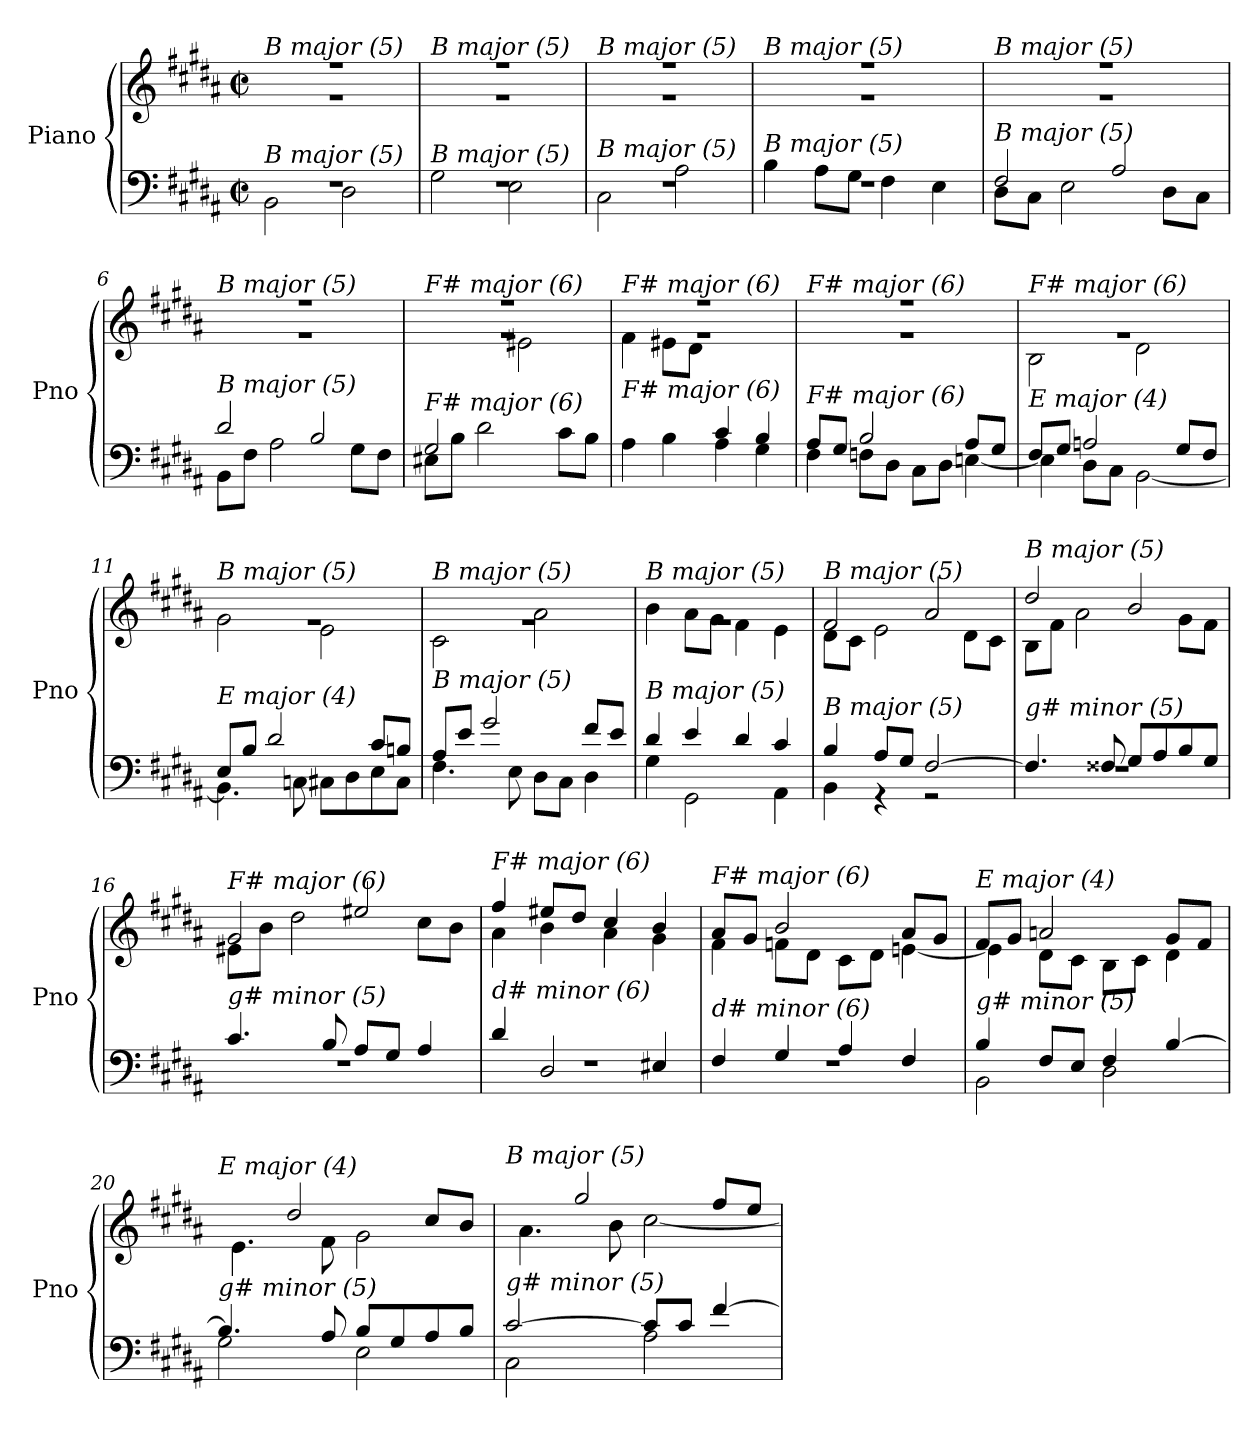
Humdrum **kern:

**kern	**kern
*part1	*part1
*staff2	*staff1
*I"Piano	*
*I'Pno	*
*clefF4	*clefG2
*k[f#c#g#d#a#]	*k[f#c#g#d#a#]
*M2/2	*M2/2
*met(c|)	*met(c|)
=1	=1
*^	*^
!	!	!LO:TX:i:t=B major (5)	!
!LO:TX:i:t=B major (5)	!	!	!
1rF	2BB\	1rg	1rff
.	2D#\	.	.
=2	=2	=2	=2
!	!	!LO:TX:i:t=B major (5)	!
!LO:TX:i:t=B major (5)	!	!	!
1rF	2G#\	1rg	1rff
.	2E\	.	.
=3	=3	=3	=3
!	!	!LO:TX:i:t=B major (5)	!
!LO:TX:i:t=B major (5)	!	!	!
1rF	2C#\	1rg	1rff
.	2A#\	.	.
=4	=4	=4	=4
!	!	!LO:TX:i:t=B major (5)	!
!LO:TX:i:t=B major (5)	!	!	!
1rF	4B\	1rg	1rff
.	8A#\L	.	.
.	8G#\J	.	.
.	4F#\	.	.
.	4E\	.	.
=5	=5	=5	=5
!	!	!LO:TX:i:t=B major (5)	!
!LO:TX:i:t=B major (5)	!	!	!
2F#/	8D#\L	1rg	1rff
.	8C#\J	.	.
.	2E\	.	.
2A#/	.	.	.
.	8D#\L	.	.
.	8C#\J	.	.
=6	=6	=6	=6
!	!	!LO:TX:i:t=B major (5)	!
!LO:TX:i:t=B major (5)	!	!	!
2d#/	8BB\L	1rg	1rff
.	8F#\J	.	.
.	2A#\	.	.
2B/	.	.	.
.	8G#\L	.	.
.	8F#\J	.	.
!!LO:LB:g=z
=7	=7	=7	=7
*	*	*	*^
!	!	!LO:TX:i:t=F# major (6)	!	!
!LO:TX:i:t=F# major (6)	!	!	!	!
2G#/	8E#X\L	1rg	1rff	2ryy
.	8B\J	.	.	.
.	2d#\	.	.	.
2ryy	.	.	.	2e#X\
.	8c#\L	.	.	.
.	8B\J	.	.	.
=8	=8	=8	=8	=8
!	!	!LO:TX:i:t=F# major (6)	!	!
!LO:TX:i:t=F# major (6)	!	!	!	!
2ryy	4A#\	1rg	1rff	4f#\
.	4B\	.	.	8e#X\L
.	.	.	.	8d#\J
4c#/	4A#\	.	.	2ryy
4B/	4G#\	.	.	.
*	*	*	*v	*v
=9	=9	=9	=9
!	!	!LO:TX:i:t=F# major (6)	!
!LO:TX:i:t=F# major (6)	!	!	!
8A#/L	4F#\	1rg	1rff
8G#/J	.	.	.
2B/	8Fni\L	.	.
.	8D#\J	.	.
.	8C#\L	.	.
.	8D#\J	.	.
8A#/L	[4En\	.	.
8G#/J	.	.	.
=10	=10	=10	=10
!	!	!LO:TX:i:t=F# major (6)	!
!LO:TX:i:t=E major (4)	!	!	!
8F#/L	4E\]	1rg	2B\
8G#/J	.	.	.
2An/	8D#\L	.	.
.	8C#\J	.	.
.	[2BB\	.	2d#\
8G#/L	.	.	.
8F#/J	.	.	.
=11	=11	=11	=11
!	!	!LO:TX:i:t=B major (5)	!
!LO:TX:i:t=E major (4)	!	!	!
8E/L	4.BB\]	1rg	2g#\
8B/J	.	.	.
2d#/	.	.	.
.	8Cni\	.	.
.	8C#\L	.	2e\
.	8D#\	.	.
8c#/L	8E\	.	.
8Bn/J	8C#\J	.	.
!!LO:LB:g=z	!!
=12	=12	=12	=12
!	!	!LO:TX:i:t=B major (5)	!
!LO:TX:i:t=B major (5)	!	!	!
8A#/L	4.F#\	1rg	2c#\
8e/J	.	.	.
2g#/	.	.	.
.	8E\	.	.
.	8D#\L	.	2a#\
.	8C#\J	.	.
8f#/L	4D#\	.	.
8e/J	.	.	.
=13	=13	=13	=13
!	!	!LO:TX:i:t=B major (5)	!
!LO:TX:i:t=B major (5)	!	!	!
4d#/	4G#\	1rg	4b\
4e/	2GG#\	.	8a#\L
.	.	.	8g#\J
4d#/	.	.	4f#\
4c#/	4AA#\	.	4e\
=14	=14	=14	=14
!	!	!LO:TX:i:t=B major (5)	!
!LO:TX:i:t=B major (5)	!	!	!
4B/	4BB\	2f#/	8d#\L
.	.	.	8c#\J
8A#/L	4r	.	2e\
8G#/J	.	.	.
[2F#/	2r	2a#/	.
.	.	.	8d#\L
.	.	.	8c#\J
=15	=15	=15	=15
!	!	!LO:TX:i:t=B major (5)	!
!LO:TX:i:t=g# minor (5)	!	!	!
4.F#/]	1rF	2dd#/	8B\L
.	.	.	8f#\J
.	.	.	2a#\
8F##X/	.	.	.
8G#/L	.	2b/	.
8A#/	.	.	.
8B/	.	.	8g#\L
8G#/J	.	.	8f#\J
=16	=16	=16	=16
!	!	!LO:TX:i:t=F# major (6)	!
!LO:TX:i:t=g# minor (5)	!	!	!
4.c#/	1rF	2g#/	8e#X\L
.	.	.	8b\J
.	.	.	2dd#\
8B/	.	.	.
8A#/L	.	2ee#X/	.
8G#/J	.	.	.
4A#/	.	.	8cc#\L
.	.	.	8b\J
!!LO:LB:g=z	!!
=17	=17	=17	=17
!	!	!LO:TX:i:t=F# major (6)	!
!LO:TX:i:t=d# minor (6)	!	!	!
4d#/	1rF	4ff#/	4a#\
2D#/	.	8ee#X/L	4b\
.	.	8dd#/J	.
.	.	4cc#/	4a#\
4E#X/	.	4b/	4g#\
=18	=18	=18	=18
!	!	!LO:TX:i:t=F# major (6)	!
!LO:TX:i:t=d# minor (6)	!	!	!
4F#/	1rF	8a#/L	4f#\
.	.	8g#/J	.
4G#/	.	2b/	8fni\L
.	.	.	8d#\J
4A#/	.	.	8c#\L
.	.	.	8d#\J
4F#/	.	8a#/L	[4en\
.	.	8g#/J	.
=19	=19	=19	=19
!	!	!LO:TX:i:t=E major (4)	!
!LO:TX:i:t=g# minor (5)	!	!	!
4B/	2BB\	8f#/L	4e\]
.	.	8g#/J	.
8F#/L	.	2an/	8d#\L
8E/J	.	.	8c#\J
4F#/	2D#\	.	8B\L
.	.	.	8c#\J
[4B/	.	8g#/L	4d#\
.	.	8f#/J	.
=20	=20	=20	=20
!	!	!LO:TX:i:t=E major (4)	!
!LO:TX:i:t=g# minor (5)	!	!	!
4.B/]	2G#\	8e/Lyy	4.e\
.	.	8b/J	.
.	.	2dd#/	.
8A#/	.	.	8f#\
8B/L	2E\	.	2g#\
8G#/	.	.	.
8A#/	.	8cc#/L	.
8B/J	.	8b/J	.
=21	=21	=21	=21
!	!	!LO:TX:i:t=B major (5)	!
!LO:TX:i:t=g# minor (5)	!	!	!
[2c#/	2C#\	8a#/Lyy	4.a#\
.	.	8ee/J	.
.	.	2gg#/	.
.	.	.	8b\
8c#/L]	2A#\	.	[2cc#\
8c#/J	.	.	.
[4f#/	.	8ff#/L	.
.	.	8ee/J	.
*v	*v	*	*
*	*v	*v
=	=
*-	*-
